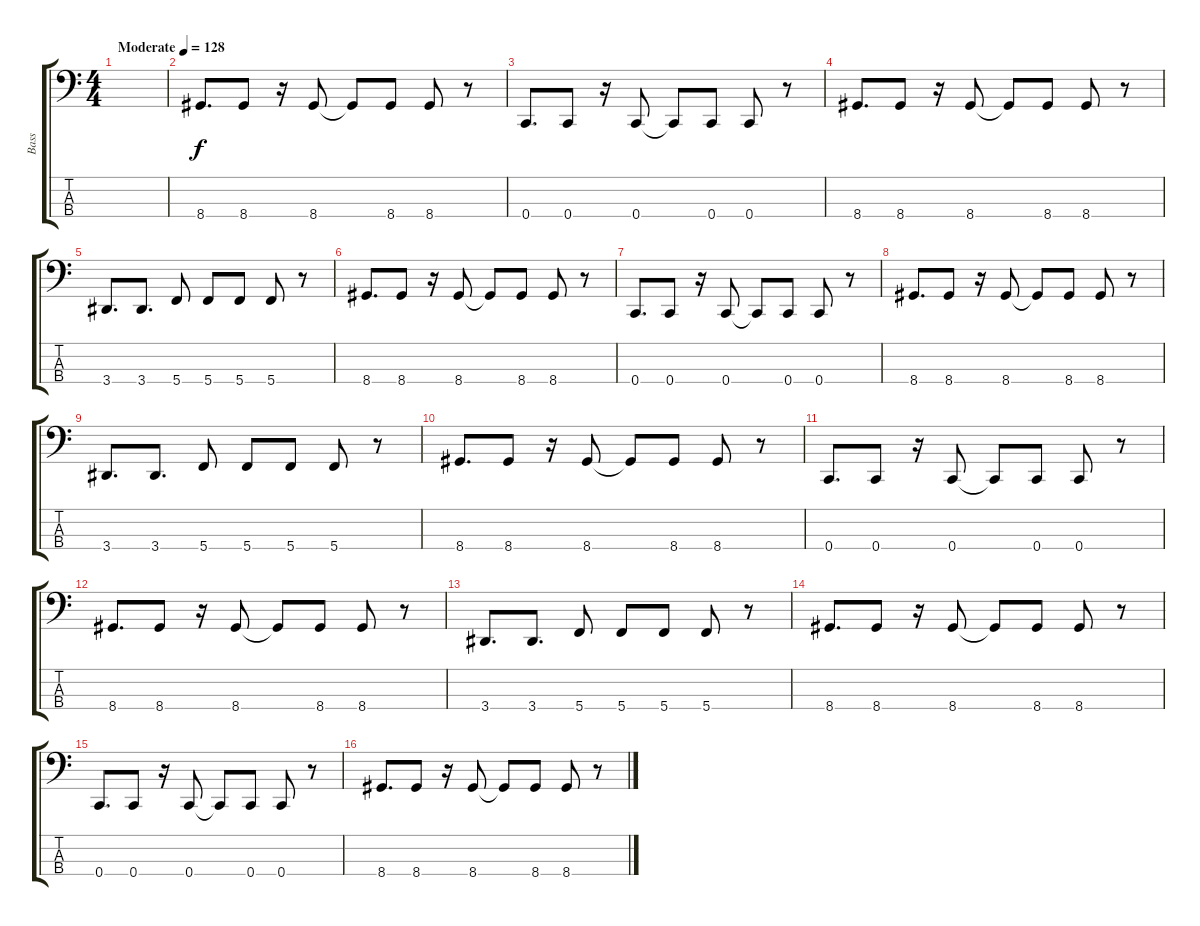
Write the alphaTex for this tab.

\track ("Bass" "Bass") {instrument electricbasspick}
\staff {score tabs}
\tuning (F2 C2 G1 C1) {hide}
\ts (4 4)
\tempo (128 "Moderate")
\clef f4
\ks c
|
8.4.8{d} 8.4.8 r.16 8.4.8 8.4{t}.8 8.4.8 8.4.8 r.8 |
0.4.8{d} 0.4.8 r.16 0.4.8 0.4{t}.8 0.4.8 0.4.8 r.8 |
8.4.8{d} 8.4.8 r.16 8.4.8 8.4{t}.8 8.4.8 8.4.8 r.8 |
3.4.8{d} 3.4.8{d} 5.4.8 5.4.8 5.4.8 5.4.8 r.8 |
8.4.8{d} 8.4.8 r.16 8.4.8 8.4{t}.8 8.4.8 8.4.8 r.8 |
0.4.8{d} 0.4.8 r.16 0.4.8 0.4{t}.8 0.4.8 0.4.8 r.8 |
8.4.8{d} 8.4.8 r.16 8.4.8 8.4{t}.8 8.4.8 8.4.8 r.8 |
3.4.8{d} 3.4.8{d} 5.4.8 5.4.8 5.4.8 5.4.8 r.8 |
8.4.8{d} 8.4.8 r.16 8.4.8 8.4{t}.8 8.4.8 8.4.8 r.8 |
0.4.8{d} 0.4.8 r.16 0.4.8 0.4{t}.8 0.4.8 0.4.8 r.8 |
8.4.8{d} 8.4.8 r.16 8.4.8 8.4{t}.8 8.4.8 8.4.8 r.8 |
3.4.8{d} 3.4.8{d} 5.4.8 5.4.8 5.4.8 5.4.8 r.8 |
8.4.8{d} 8.4.8 r.16 8.4.8 8.4{t}.8 8.4.8 8.4.8 r.8 |
0.4.8{d} 0.4.8 r.16 0.4.8 0.4{t}.8 0.4.8 0.4.8 r.8 |
8.4.8{d} 8.4.8 r.16 8.4.8 8.4{t}.8 8.4.8 8.4.8 r.8
